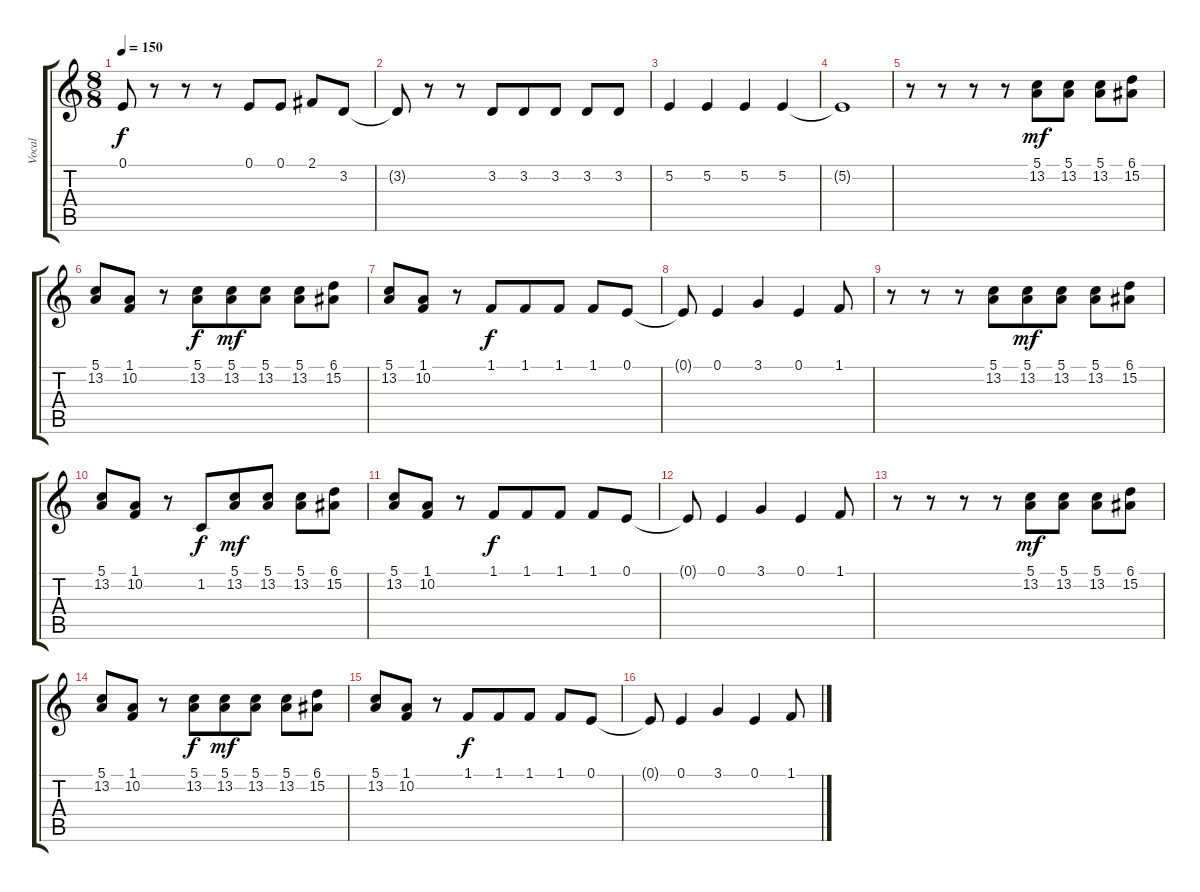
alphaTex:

\track ("Vocal" "Vocal") {instrument violin}
\staff {score tabs}
\tuning (E4 B3 G3 D3 A2 E2) {hide}
\ts (8 8)
\tempo 150
\clef g2
\ks c
0.1{t}.8{dy f} r.8 r.8 r.8 0.1.8 0.1.8 2.1.8 3.2.8 |
3.2{t}.8 r.8 r.8 3.2.8 3.2.8 3.2.8 3.2.8 3.2.8 |
5.2.4 5.2.4 5.2.4 5.2.4 |
5.2{t}.1 |
r.8 r.8 r.8 r.8 (5.1 13.2).8{dy mf} (5.1 13.2).8 (5.1 13.2).8 (6.1 15.2).8 |
(5.1 13.2).8 (1.1 10.2).8 r.8 (5.1 13.2).8{dy f} (5.1 13.2).8{dy mf} (5.1 13.2).8 (5.1 13.2).8 (6.1 15.2).8 |
(5.1 13.2).8 (1.1 10.2).8 r.8 1.1.8{dy f} 1.1.8 1.1.8 1.1.8 0.1.8 |
0.1{t}.8 0.1.4 3.1.4 0.1.4 1.1.8 |
r.8 r.8 r.8 (5.1 13.2).8 (5.1 13.2).8{dy mf} (5.1 13.2).8 (5.1 13.2).8 (6.1 15.2).8 |
(5.1 13.2).8 (1.1 10.2).8 r.8 1.2.8{dy f} (5.1 13.2).8{dy mf} (5.1 13.2).8 (5.1 13.2).8 (6.1 15.2).8 |
(5.1 13.2).8 (1.1 10.2).8 r.8 1.1.8{dy f} 1.1.8 1.1.8 1.1.8 0.1.8 |
0.1{t}.8 0.1.4 3.1.4 0.1.4 1.1.8 |
r.8 r.8 r.8 r.8 (5.1 13.2).8{dy mf} (5.1 13.2).8 (5.1 13.2).8 (6.1 15.2).8 |
(5.1 13.2).8 (1.1 10.2).8 r.8 (5.1 13.2).8{dy f} (5.1 13.2).8{dy mf} (5.1 13.2).8 (5.1 13.2).8 (6.1 15.2).8 |
(5.1 13.2).8 (1.1 10.2).8 r.8 1.1.8{dy f} 1.1.8 1.1.8 1.1.8 0.1.8 |
0.1{t}.8 0.1.4 3.1.4 0.1.4 1.1.8
